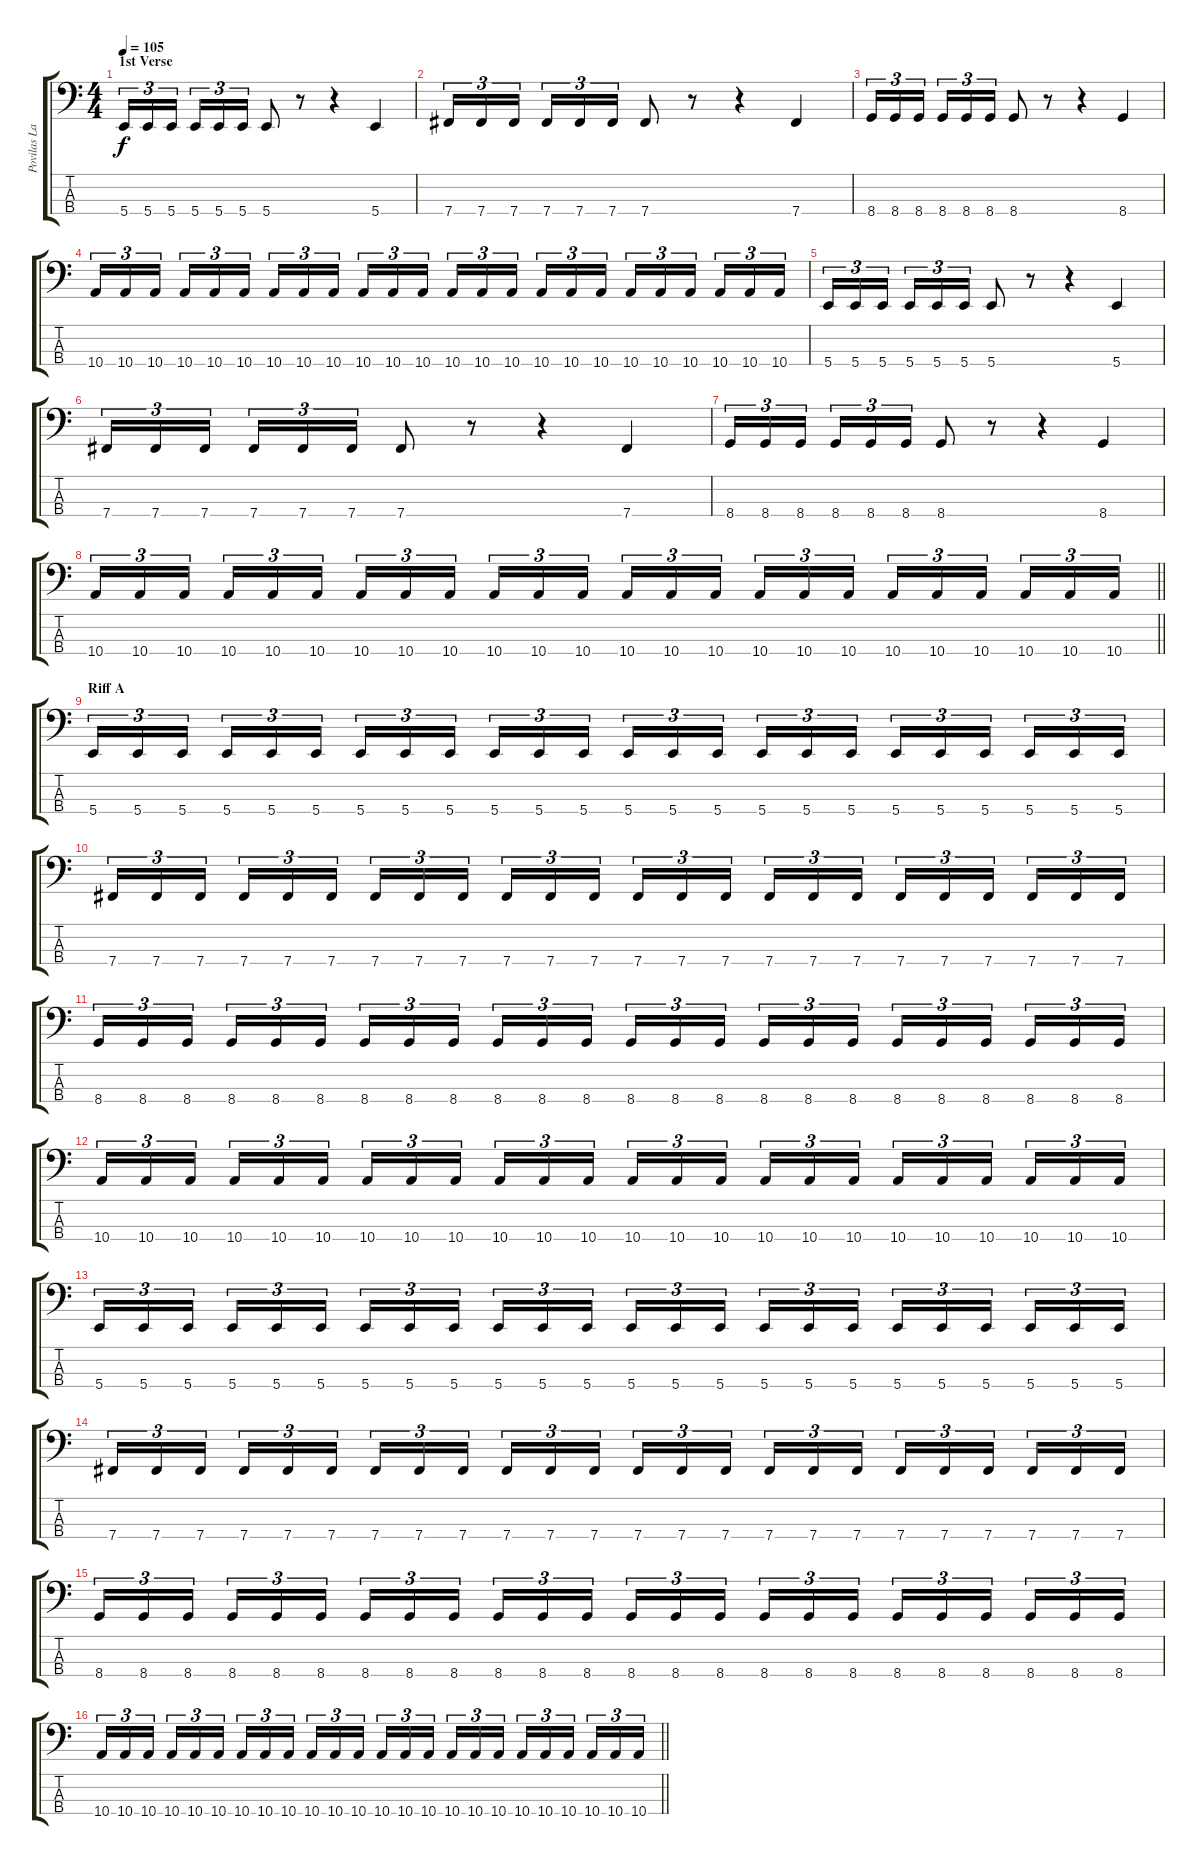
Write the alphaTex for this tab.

\track ("Povilas Laurinaitis " "Povilas La") {instrument electricbassfinger}
\staff {score tabs}
\tuning (E2 B1 Gb1 B0) {hide}
\ts (4 4)
\section ("" "1st Verse")
\tempo 105
\clef f4
\ks c
5.4.16{tu (3 2) dy f} 5.4.16{tu (3 2)} 5.4.16{tu (3 2) beam splitsecondary} 5.4.16{tu (3 2)} 5.4.16{tu (3 2)} 5.4.16{tu (3 2)} 5.4.8 r.8 r.4 5.4.4 |
7.4.16{tu (3 2)} 7.4.16{tu (3 2)} 7.4.16{tu (3 2) beam splitsecondary} 7.4.16{tu (3 2)} 7.4.16{tu (3 2)} 7.4.16{tu (3 2)} 7.4.8 r.8 r.4 7.4.4 |
8.4.16{tu (3 2)} 8.4.16{tu (3 2)} 8.4.16{tu (3 2) beam splitsecondary} 8.4.16{tu (3 2)} 8.4.16{tu (3 2)} 8.4.16{tu (3 2)} 8.4.8 r.8 r.4 8.4.4 |
10.4.16{tu (3 2)} 10.4.16{tu (3 2)} 10.4.16{tu (3 2) beam splitsecondary} 10.4.16{tu (3 2)} 10.4.16{tu (3 2)} 10.4.16{tu (3 2)} 10.4.16{tu (3 2)} 10.4.16{tu (3 2)} 10.4.16{tu (3 2) beam splitsecondary} 10.4.16{tu (3 2)} 10.4.16{tu (3 2)} 10.4.16{tu (3 2)} 10.4.16{tu (3 2)} 10.4.16{tu (3 2)} 10.4.16{tu (3 2) beam splitsecondary} 10.4.16{tu (3 2)} 10.4.16{tu (3 2)} 10.4.16{tu (3 2)} 10.4.16{tu (3 2)} 10.4.16{tu (3 2)} 10.4.16{tu (3 2) beam splitsecondary} 10.4.16{tu (3 2)} 10.4.16{tu (3 2)} 10.4.16{tu (3 2)} |
5.4.16{tu (3 2)} 5.4.16{tu (3 2)} 5.4.16{tu (3 2) beam splitsecondary} 5.4.16{tu (3 2)} 5.4.16{tu (3 2)} 5.4.16{tu (3 2)} 5.4.8 r.8 r.4 5.4.4 |
7.4.16{tu (3 2)} 7.4.16{tu (3 2)} 7.4.16{tu (3 2) beam splitsecondary} 7.4.16{tu (3 2)} 7.4.16{tu (3 2)} 7.4.16{tu (3 2)} 7.4.8 r.8 r.4 7.4.4 |
8.4.16{tu (3 2)} 8.4.16{tu (3 2)} 8.4.16{tu (3 2) beam splitsecondary} 8.4.16{tu (3 2)} 8.4.16{tu (3 2)} 8.4.16{tu (3 2)} 8.4.8 r.8 r.4 8.4.4 |
\barLineRight lightlight
10.4.16{tu (3 2)} 10.4.16{tu (3 2)} 10.4.16{tu (3 2) beam splitsecondary} 10.4.16{tu (3 2)} 10.4.16{tu (3 2)} 10.4.16{tu (3 2)} 10.4.16{tu (3 2)} 10.4.16{tu (3 2)} 10.4.16{tu (3 2) beam splitsecondary} 10.4.16{tu (3 2)} 10.4.16{tu (3 2)} 10.4.16{tu (3 2)} 10.4.16{tu (3 2)} 10.4.16{tu (3 2)} 10.4.16{tu (3 2) beam splitsecondary} 10.4.16{tu (3 2)} 10.4.16{tu (3 2)} 10.4.16{tu (3 2)} 10.4.16{tu (3 2)} 10.4.16{tu (3 2)} 10.4.16{tu (3 2) beam splitsecondary} 10.4.16{tu (3 2)} 10.4.16{tu (3 2)} 10.4.16{tu (3 2)} |
\section ("" "Riff A")
5.4.16{tu (3 2)} 5.4.16{tu (3 2)} 5.4.16{tu (3 2) beam splitsecondary} 5.4.16{tu (3 2)} 5.4.16{tu (3 2)} 5.4.16{tu (3 2)} 5.4.16{tu (3 2)} 5.4.16{tu (3 2)} 5.4.16{tu (3 2) beam splitsecondary} 5.4.16{tu (3 2)} 5.4.16{tu (3 2)} 5.4.16{tu (3 2)} 5.4.16{tu (3 2)} 5.4.16{tu (3 2)} 5.4.16{tu (3 2) beam splitsecondary} 5.4.16{tu (3 2)} 5.4.16{tu (3 2)} 5.4.16{tu (3 2)} 5.4.16{tu (3 2)} 5.4.16{tu (3 2)} 5.4.16{tu (3 2) beam splitsecondary} 5.4.16{tu (3 2)} 5.4.16{tu (3 2)} 5.4.16{tu (3 2)} |
7.4.16{tu (3 2)} 7.4.16{tu (3 2)} 7.4.16{tu (3 2) beam splitsecondary} 7.4.16{tu (3 2)} 7.4.16{tu (3 2)} 7.4.16{tu (3 2)} 7.4.16{tu (3 2)} 7.4.16{tu (3 2)} 7.4.16{tu (3 2) beam splitsecondary} 7.4.16{tu (3 2)} 7.4.16{tu (3 2)} 7.4.16{tu (3 2)} 7.4.16{tu (3 2)} 7.4.16{tu (3 2)} 7.4.16{tu (3 2) beam splitsecondary} 7.4.16{tu (3 2)} 7.4.16{tu (3 2)} 7.4.16{tu (3 2)} 7.4.16{tu (3 2)} 7.4.16{tu (3 2)} 7.4.16{tu (3 2) beam splitsecondary} 7.4.16{tu (3 2)} 7.4.16{tu (3 2)} 7.4.16{tu (3 2)} |
8.4.16{tu (3 2)} 8.4.16{tu (3 2)} 8.4.16{tu (3 2) beam splitsecondary} 8.4.16{tu (3 2)} 8.4.16{tu (3 2)} 8.4.16{tu (3 2)} 8.4.16{tu (3 2)} 8.4.16{tu (3 2)} 8.4.16{tu (3 2) beam splitsecondary} 8.4.16{tu (3 2)} 8.4.16{tu (3 2)} 8.4.16{tu (3 2)} 8.4.16{tu (3 2)} 8.4.16{tu (3 2)} 8.4.16{tu (3 2) beam splitsecondary} 8.4.16{tu (3 2)} 8.4.16{tu (3 2)} 8.4.16{tu (3 2)} 8.4.16{tu (3 2)} 8.4.16{tu (3 2)} 8.4.16{tu (3 2) beam splitsecondary} 8.4.16{tu (3 2)} 8.4.16{tu (3 2)} 8.4.16{tu (3 2)} |
10.4.16{tu (3 2)} 10.4.16{tu (3 2)} 10.4.16{tu (3 2) beam splitsecondary} 10.4.16{tu (3 2)} 10.4.16{tu (3 2)} 10.4.16{tu (3 2)} 10.4.16{tu (3 2)} 10.4.16{tu (3 2)} 10.4.16{tu (3 2) beam splitsecondary} 10.4.16{tu (3 2)} 10.4.16{tu (3 2)} 10.4.16{tu (3 2)} 10.4.16{tu (3 2)} 10.4.16{tu (3 2)} 10.4.16{tu (3 2) beam splitsecondary} 10.4.16{tu (3 2)} 10.4.16{tu (3 2)} 10.4.16{tu (3 2)} 10.4.16{tu (3 2)} 10.4.16{tu (3 2)} 10.4.16{tu (3 2) beam splitsecondary} 10.4.16{tu (3 2)} 10.4.16{tu (3 2)} 10.4.16{tu (3 2)} |
5.4.16{tu (3 2)} 5.4.16{tu (3 2)} 5.4.16{tu (3 2) beam splitsecondary} 5.4.16{tu (3 2)} 5.4.16{tu (3 2)} 5.4.16{tu (3 2)} 5.4.16{tu (3 2)} 5.4.16{tu (3 2)} 5.4.16{tu (3 2) beam splitsecondary} 5.4.16{tu (3 2)} 5.4.16{tu (3 2)} 5.4.16{tu (3 2)} 5.4.16{tu (3 2)} 5.4.16{tu (3 2)} 5.4.16{tu (3 2) beam splitsecondary} 5.4.16{tu (3 2)} 5.4.16{tu (3 2)} 5.4.16{tu (3 2)} 5.4.16{tu (3 2)} 5.4.16{tu (3 2)} 5.4.16{tu (3 2) beam splitsecondary} 5.4.16{tu (3 2)} 5.4.16{tu (3 2)} 5.4.16{tu (3 2)} |
7.4.16{tu (3 2)} 7.4.16{tu (3 2)} 7.4.16{tu (3 2) beam splitsecondary} 7.4.16{tu (3 2)} 7.4.16{tu (3 2)} 7.4.16{tu (3 2)} 7.4.16{tu (3 2)} 7.4.16{tu (3 2)} 7.4.16{tu (3 2) beam splitsecondary} 7.4.16{tu (3 2)} 7.4.16{tu (3 2)} 7.4.16{tu (3 2)} 7.4.16{tu (3 2)} 7.4.16{tu (3 2)} 7.4.16{tu (3 2) beam splitsecondary} 7.4.16{tu (3 2)} 7.4.16{tu (3 2)} 7.4.16{tu (3 2)} 7.4.16{tu (3 2)} 7.4.16{tu (3 2)} 7.4.16{tu (3 2) beam splitsecondary} 7.4.16{tu (3 2)} 7.4.16{tu (3 2)} 7.4.16{tu (3 2)} |
8.4.16{tu (3 2)} 8.4.16{tu (3 2)} 8.4.16{tu (3 2) beam splitsecondary} 8.4.16{tu (3 2)} 8.4.16{tu (3 2)} 8.4.16{tu (3 2)} 8.4.16{tu (3 2)} 8.4.16{tu (3 2)} 8.4.16{tu (3 2) beam splitsecondary} 8.4.16{tu (3 2)} 8.4.16{tu (3 2)} 8.4.16{tu (3 2)} 8.4.16{tu (3 2)} 8.4.16{tu (3 2)} 8.4.16{tu (3 2) beam splitsecondary} 8.4.16{tu (3 2)} 8.4.16{tu (3 2)} 8.4.16{tu (3 2)} 8.4.16{tu (3 2)} 8.4.16{tu (3 2)} 8.4.16{tu (3 2) beam splitsecondary} 8.4.16{tu (3 2)} 8.4.16{tu (3 2)} 8.4.16{tu (3 2)} |
\barLineRight lightlight
10.4.16{tu (3 2)} 10.4.16{tu (3 2)} 10.4.16{tu (3 2) beam splitsecondary} 10.4.16{tu (3 2)} 10.4.16{tu (3 2)} 10.4.16{tu (3 2)} 10.4.16{tu (3 2)} 10.4.16{tu (3 2)} 10.4.16{tu (3 2) beam splitsecondary} 10.4.16{tu (3 2)} 10.4.16{tu (3 2)} 10.4.16{tu (3 2)} 10.4.16{tu (3 2)} 10.4.16{tu (3 2)} 10.4.16{tu (3 2) beam splitsecondary} 10.4.16{tu (3 2)} 10.4.16{tu (3 2)} 10.4.16{tu (3 2)} 10.4.16{tu (3 2)} 10.4.16{tu (3 2)} 10.4.16{tu (3 2) beam splitsecondary} 10.4.16{tu (3 2)} 10.4.16{tu (3 2)} 10.4.16{tu (3 2)}
